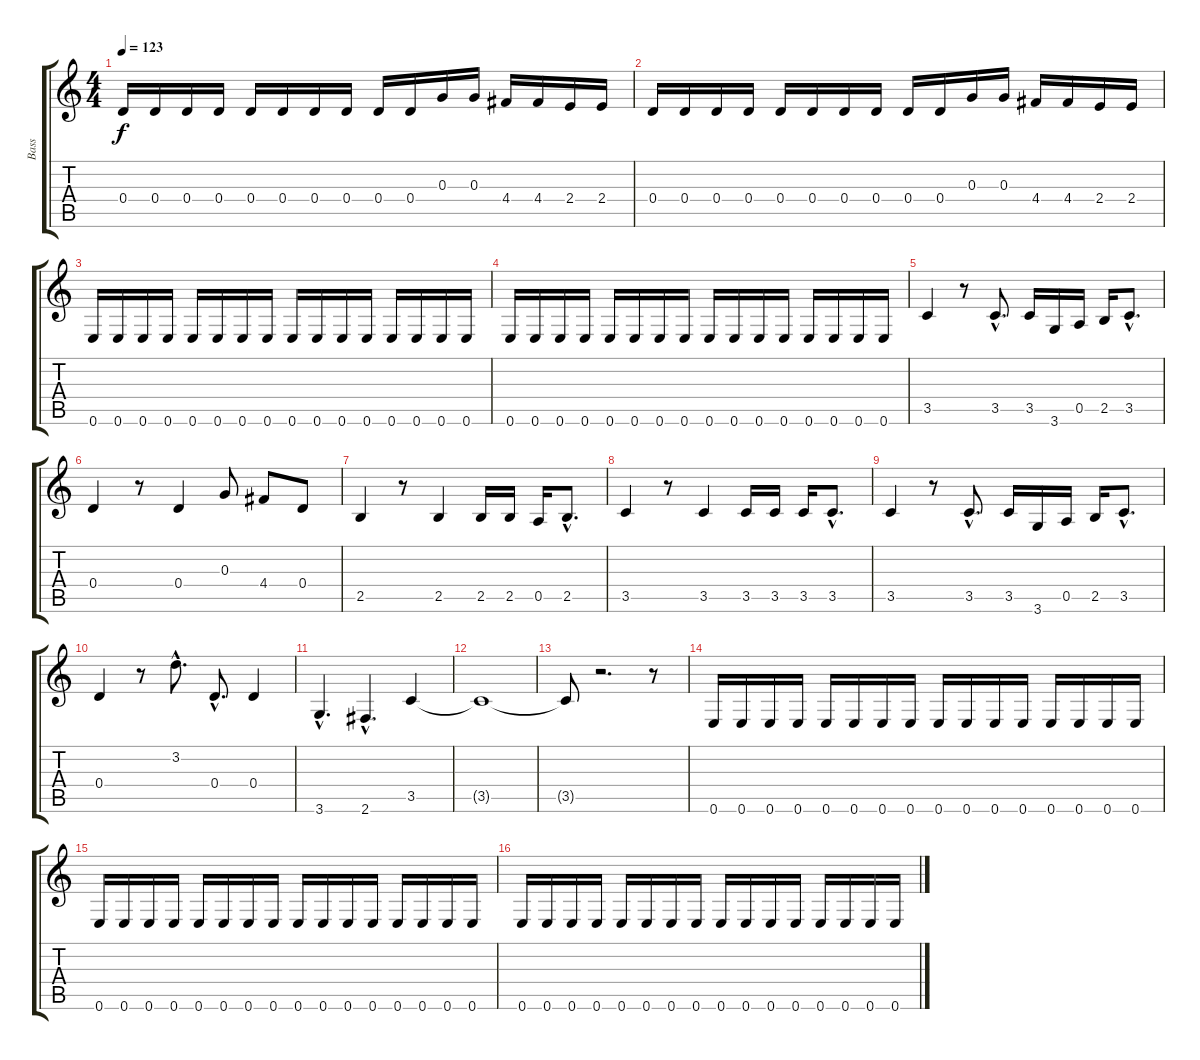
\track ("Bass" "Bass") {instrument fretlessbass}
\staff {score tabs}
\tuning (E4 B3 G3 D3 A2 E2) {hide}
\ts (4 4)
\tempo 123
\clef g2
\ks c
0.4.16{dy f} 0.4.16 0.4.16 0.4.16 0.4.16 0.4.16 0.4.16 0.4.16 0.4.16 0.4.16 0.3.16 0.3.16 4.4.16 4.4.16 2.4.16 2.4.16 |
0.4.16 0.4.16 0.4.16 0.4.16 0.4.16 0.4.16 0.4.16 0.4.16 0.4.16 0.4.16 0.3.16 0.3.16 4.4.16 4.4.16 2.4.16 2.4.16 |
0.6.16 0.6.16 0.6.16 0.6.16 0.6.16 0.6.16 0.6.16 0.6.16 0.6.16 0.6.16 0.6.16 0.6.16 0.6.16 0.6.16 0.6.16 0.6.16 |
0.6.16 0.6.16 0.6.16 0.6.16 0.6.16 0.6.16 0.6.16 0.6.16 0.6.16 0.6.16 0.6.16 0.6.16 0.6.16 0.6.16 0.6.16 0.6.16 |
3.5.4 r.8 3.5{hac}.8{d} 3.5.16 3.6.16 0.5.16 2.5.16 3.5{hac}.8{d} |
0.4.4 r.8 0.4.4 0.3.8 4.4.8 0.4.8 |
2.5.4 r.8 2.5.4 2.5.16 2.5.16 0.5.16 2.5{hac}.8{d} |
3.5.4 r.8 3.5.4 3.5.16 3.5.16 3.5.16 3.5{hac}.8{d} |
3.5.4 r.8 3.5{hac}.8{d} 3.5.16 3.6.16 0.5.16 2.5.16 3.5{hac}.8{d} |
0.4.4 r.8 3.2{hac}.8{d} 0.4{hac}.8{d} 0.4.4 |
3.6{hac}.4{d} 2.6{hac}.4{d} 3.5.4 |
3.5{t}.1 |
3.5{t}.8 r.2{d} r.8 |
0.6.16 0.6.16 0.6.16 0.6.16 0.6.16 0.6.16 0.6.16 0.6.16 0.6.16 0.6.16 0.6.16 0.6.16 0.6.16 0.6.16 0.6.16 0.6.16 |
0.6.16 0.6.16 0.6.16 0.6.16 0.6.16 0.6.16 0.6.16 0.6.16 0.6.16 0.6.16 0.6.16 0.6.16 0.6.16 0.6.16 0.6.16 0.6.16 |
0.6.16 0.6.16 0.6.16 0.6.16 0.6.16 0.6.16 0.6.16 0.6.16 0.6.16 0.6.16 0.6.16 0.6.16 0.6.16 0.6.16 0.6.16 0.6.16
